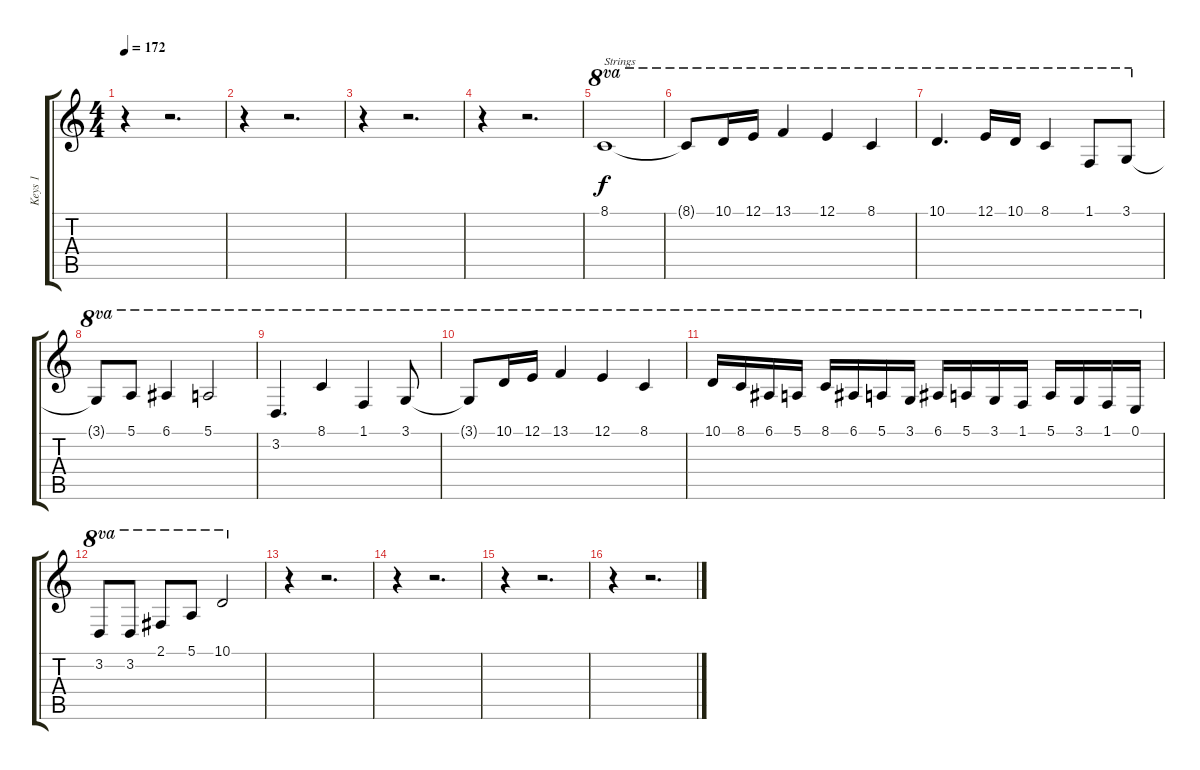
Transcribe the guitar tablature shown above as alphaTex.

\track ("Keys 1" "Keys 1") {instrument stringensemble1}
\staff {score tabs}
\tuning (E4 B3 G3 D3 A2 E2) {hide}
\ts (4 4)
\tempo 172
\clef g2
\ks c
r.4{dy f} r.2{d} |
r.4 r.2{d} |
r.4 r.2{d} |
r.4 r.2{d} |
8.1.1{ot 8va txt "Strings"} |
8.1{t}.8{ot 8va} 10.1.16{ot 8va} 12.1.16{ot 8va} 13.1.4{ot 8va} 12.1.4{ot 8va} 8.1.4{ot 8va} |
10.1.4{d ot 8va} 12.1.16{ot 8va} 10.1.16{ot 8va} 8.1.4{ot 8va} 1.1.8{ot 8va} 3.1.8{ot 8va} |
3.1{t}.8{ot 8va} 5.1.8{ot 8va} 6.1.4{ot 8va} 5.1.2{ot 8va} |
3.2.4{d ot 8va} 8.1.4{ot 8va} 1.1.4{ot 8va} 3.1.8{ot 8va} |
3.1{t}.8{ot 8va} 10.1.16{ot 8va} 12.1.16{ot 8va} 13.1.4{ot 8va} 12.1.4{ot 8va} 8.1.4{ot 8va} |
10.1.16{ot 8va} 8.1.16{ot 8va} 6.1.16{ot 8va} 5.1.16{ot 8va} 8.1.16{ot 8va} 6.1.16{ot 8va} 5.1.16{ot 8va} 3.1.16{ot 8va} 6.1.16{ot 8va} 5.1.16{ot 8va} 3.1.16{ot 8va} 1.1.16{ot 8va} 5.1.16{ot 8va} 3.1.16{ot 8va} 1.1.16{ot 8va} 0.1.16{ot 8va} |
3.2.8{ot 8va} 3.2.8{ot 8va} 2.1.8{ot 8va} 5.1.8{ot 8va} 10.1.2{ot 8va} |
r.4 r.2{d} |
r.4 r.2{d} |
r.4 r.2{d} |
r.4 r.2{d}
